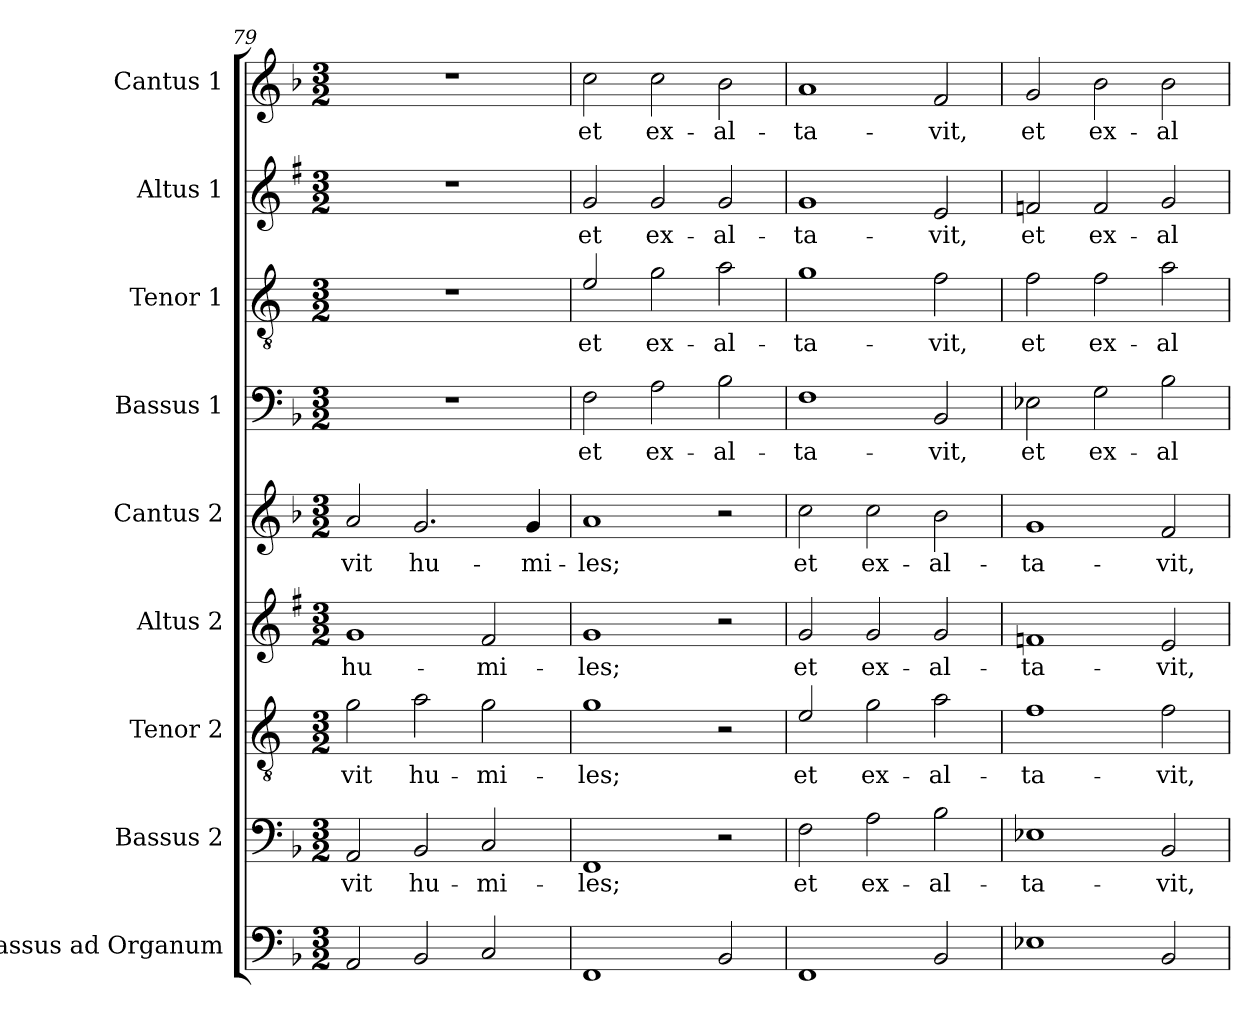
**kern	**kern	**text	**kern	**text	**kern	**text	**kern	**text	**kern	**text	**kern	**text	**kern	**text	**kern	**text
*part9	*part8	*part8	*part7	*part7	*part6	*part6	*part5	*part5	*part4	*part4	*part3	*part3	*part2	*part2	*part1	*part1
*staff9	*staff8	*staff8	*staff7	*staff7	*staff6	*staff6	*staff5	*staff5	*staff4	*staff4	*staff3	*staff3	*staff2	*staff2	*staff1	*staff1
*I"Bassus ad Organum	*I"Bassus 2	*	*I"Tenor 2	*	*I"Altus 2	*	*I"Cantus 2	*	*I"Bassus 1	*	*I"Tenor 1	*	*I"Altus 1	*	*I"Cantus 1	*
*I'Org	*I'B2	*	*I'T2	*	*I'A2	*	*I'C2	*	*I'B1	*	*I'T1	*	*I'A1	*	*I'C1	*
*clefF4	*clefF4	*	*clefGv2	*	*clefG2	*	*clefG2	*	*clefF4	*	*clefGv2	*	*clefG2	*	*clefG2	*
*	*	*	*ITrd4c7	*	*ITrd1c2	*	*	*	*	*	*ITrd4c7	*	*ITrd1c2	*	*	*
*k[b-]	*k[b-]	*	*k[b-]	*	*k[b-]	*	*k[b-]	*	*k[b-]	*	*k[b-]	*	*k[b-]	*	*k[b-]	*
*F:	*F:	*	*F:	*	*F:	*	*F:	*	*F:	*	*F:	*	*F:	*	*F:	*
*M3/2	*M3/2	*	*M3/2	*	*M3/2	*	*M3/2	*	*M3/2	*	*M3/2	*	*M3/2	*	*M3/2	*
=79	=79	=79	=79	=79	=79	=79	=79	=79	=79	=79	=79	=79	=79	=79	=79	=79
!	!	!LO:LY:b	!	!LO:LY:b	!	!LO:LY:b	!	!LO:LY:b	!	!	!	!	!	!	!	!
2AA/	2AA/	-vit	2c\	-vit	1f	hu-	2a/	-vit	1.r	.	1.r	.	1.r	.	1.r	.
!	!	!LO:LY:b	!	!LO:LY:b	!	!	!	!LO:LY:b	!	!	!	!	!	!	!	!
2BB-/	2BB-/	hu-	2d\	hu-	.	.	2.g/	hu-	.	.	.	.	.	.	.	.
!	!	!LO:LY:b	!	!LO:LY:b	!	!LO:LY:b	!	!	!	!	!	!	!	!	!	!
2C/	2C/	-mi-	2c\	-mi-	2e/	-mi-	.	.	.	.	.	.	.	.	.	.
!	!	!	!	!	!	!	!	!LO:LY:b	!	!	!	!	!	!	!	!
.	.	.	.	.	.	.	4g/	-mi-	.	.	.	.	.	.	.	.
=80	=80	=80	=80	=80	=80	=80	=80	=80	=80	=80	=80	=80	=80	=80	=80	=80
!	!	!LO:LY:b	!	!LO:LY:b	!	!LO:LY:b	!	!LO:LY:b	!	!LO:LY:b	!	!LO:LY:b	!	!LO:LY:b	!	!LO:LY:b
1FF	1FF	-les;	1c	-les;	1f	-les;	1a	-les;	2F\	et	2A/	et	2f/	et	2cc\	et
!	!	!	!	!	!	!	!	!	!	!LO:LY:b	!	!LO:LY:b	!	!LO:LY:b	!	!LO:LY:b
.	.	.	.	.	.	.	.	.	2A\	ex-	2c\	ex-	2f/	ex-	2cc\	ex-
!	!	!	!	!	!	!	!	!	!	!LO:LY:b	!	!LO:LY:b	!	!LO:LY:b	!	!LO:LY:b
2BB-/	2r	.	2r	.	2r	.	2r	.	2B-\	-al-	2d\	-al-	2f/	-al-	2b-\	-al-
=81	=81	=81	=81	=81	=81	=81	=81	=81	=81	=81	=81	=81	=81	=81	=81	=81
!	!	!LO:LY:b	!	!LO:LY:b	!	!LO:LY:b	!	!LO:LY:b	!	!LO:LY:b	!	!LO:LY:b	!	!LO:LY:b	!	!LO:LY:b
1FF	2F\	et	2A/	et	2f/	et	2cc\	et	1F	-ta-	1c	-ta-	1f	-ta-	1a	-ta-
!	!	!LO:LY:b	!	!LO:LY:b	!	!LO:LY:b	!	!LO:LY:b	!	!	!	!	!	!	!	!
.	2A\	ex-	2c\	ex-	2f/	ex-	2cc\	ex-	.	.	.	.	.	.	.	.
!	!	!LO:LY:b	!	!LO:LY:b	!	!LO:LY:b	!	!LO:LY:b	!	!LO:LY:b	!	!LO:LY:b	!	!LO:LY:b	!	!LO:LY:b
2BB-/	2B-\	-al-	2d\	-al-	2f/	-al-	2b-\	-al-	2BB-/	-vit,	2B-\	-vit,	2d/	-vit,	2f/	-vit,
=82	=82	=82	=82	=82	=82	=82	=82	=82	=82	=82	=82	=82	=82	=82	=82	=82
!	!	!LO:LY:b	!	!LO:LY:b	!	!LO:LY:b	!	!LO:LY:b	!	!LO:LY:b	!	!LO:LY:b	!	!LO:LY:b	!	!LO:LY:b
1E-X	1E-X	-ta-	1B-	-ta-	1e-X	-ta-	1g	-ta-	2E-X\	et	2B-\	et	2e-X/	et	2g/	et
!	!	!	!	!	!	!	!	!	!	!LO:LY:b	!	!LO:LY:b	!	!LO:LY:b	!	!LO:LY:b
.	.	.	.	.	.	.	.	.	2G\	ex-	2B-\	ex-	2e-/	ex-	2b-\	ex-
!	!	!LO:LY:b	!	!LO:LY:b	!	!LO:LY:b	!	!LO:LY:b	!	!LO:LY:b	!	!LO:LY:b	!	!LO:LY:b	!	!LO:LY:b
2BB-/	2BB-/	-vit,	2B-\	-vit,	2d/	-vit,	2f/	-vit,	2B-\	-al-	2d\	-al-	2f/	-al-	2b-\	-al-
=	=	=	=	=	=	=	=	=	=	=	=	=	=	=	=	=
*-	*-	*-	*-	*-	*-	*-	*-	*-	*-	*-	*-	*-	*-	*-	*-	*-
